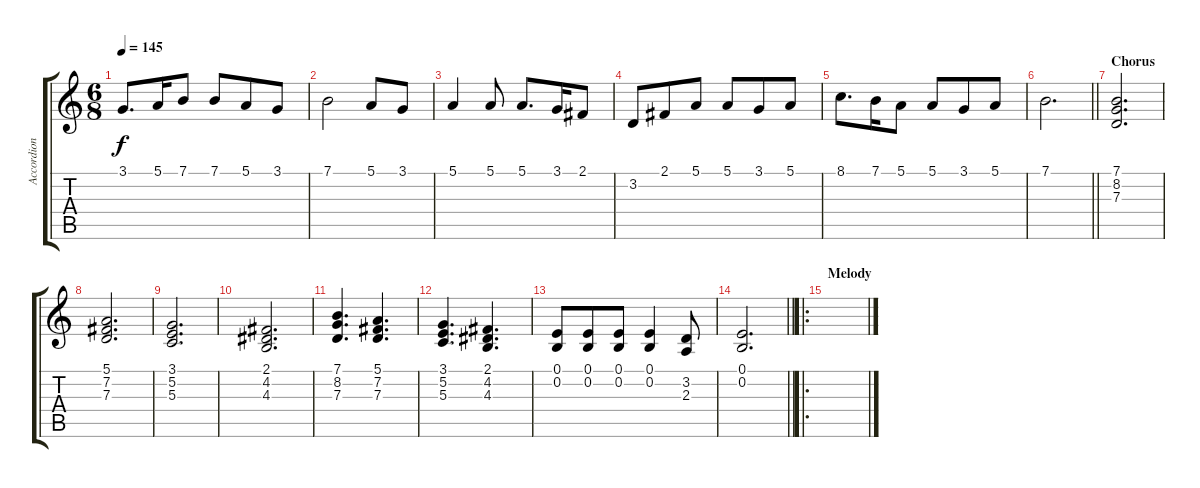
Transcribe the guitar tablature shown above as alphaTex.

\track ("Accordion" "Accordion") {instrument accordion}
\staff {score tabs}
\tuning (E4 B3 G3 D3 A2 E2) {hide}
\ts (6 8)
\tempo 145
\clef g2
\ks c
3.1.8{d dy f} 5.1.16 7.1.8 7.1.8 5.1.8 3.1.8 |
7.1.2 5.1.8 3.1.8 |
5.1.4 5.1.8 5.1.8{d} 3.1.16 2.1.8 |
3.2.8 2.1.8 5.1.8 5.1.8 3.1.8 5.1.8 |
8.1.8{d} 7.1.16 5.1.8 5.1.8 3.1.8 5.1.8 |
\barLineRight lightlight
7.1.2{d} |
\section ("" "Chorus")
(7.1 8.2 7.3).2{d} |
(5.1 7.2 7.3).2{d} |
(3.1 5.2 5.3).2{d} |
(2.1 4.2 4.3).2{d} |
(7.1 8.2 7.3).4{d} (5.1 7.2 7.3).4{d} |
(3.1 5.2 5.3).4{d} (2.1 4.2 4.3).4{d} |
(0.1 0.2).8 (0.1 0.2).8 (0.1 0.2).8 (0.1 0.2).4 (3.2 2.3).8 |
\barLineRight lightlight
(0.1 0.2).2{d} |
\ro
\section ("" "Melody")
